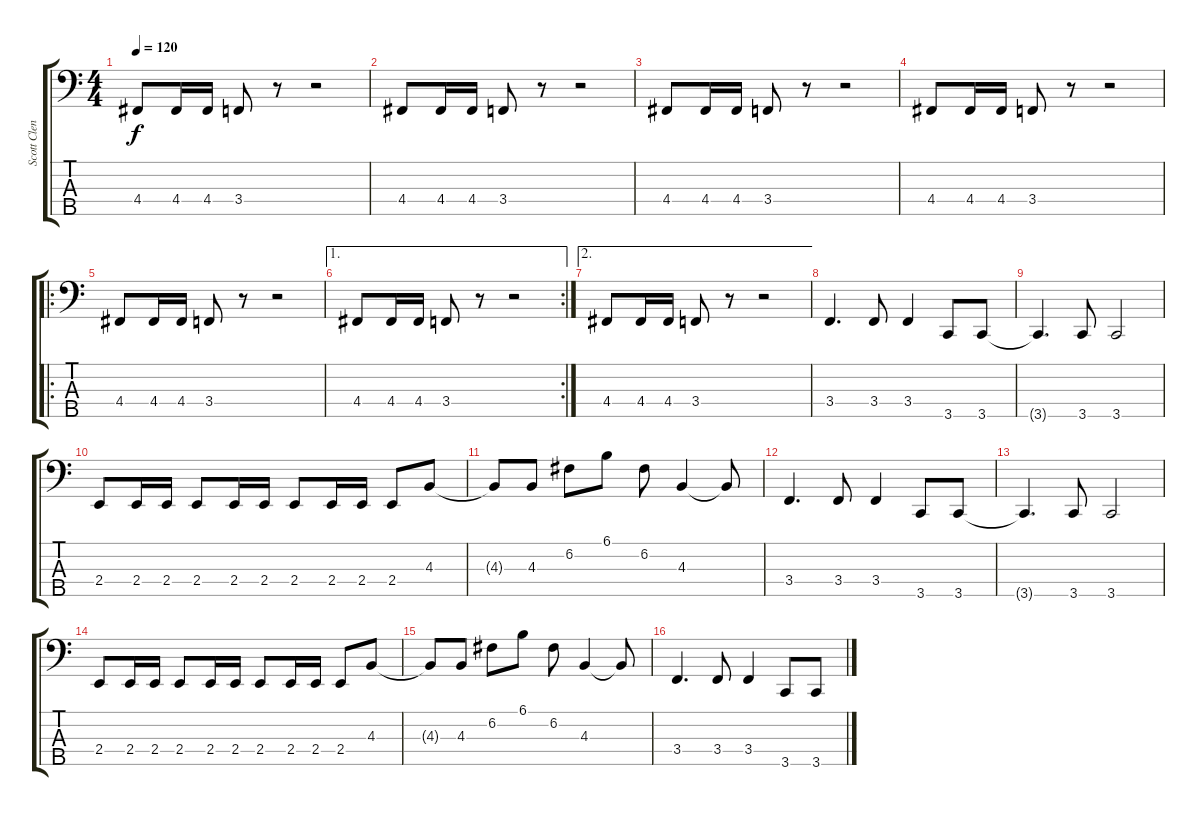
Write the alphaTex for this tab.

\track ("Scott Clendenin" "Scott Clen") {instrument electricbasspick}
\staff {score tabs}
\tuning (F2 C2 G1 D1 A0) {hide}
\ts (4 4)
\tempo 120
\clef f4
\ks c
4.4.8{dy f instrument electricbasspick} 4.4.16 4.4.16 3.4.8 r.8 r.2 |
4.4.8 4.4.16 4.4.16 3.4.8 r.8 r.2 |
4.4.8 4.4.16 4.4.16 3.4.8 r.8 r.2 |
4.4.8 4.4.16 4.4.16 3.4.8 r.8 r.2 |
\ro
4.4.8 4.4.16 4.4.16 3.4.8 r.8 r.2 |
\ae 1
\rc 2
4.4.8 4.4.16 4.4.16 3.4.8 r.8 r.2 |
\ae 2
4.4.8 4.4.16 4.4.16 3.4.8 r.8 r.2 |
3.4.4{d} 3.4.8 3.4.4 3.5.8 3.5.8 |
3.5{t}.4{d} 3.5.8 3.5.2 |
2.4.8 2.4.16 2.4.16 2.4.8 2.4.16 2.4.16 2.4.8 2.4.16 2.4.16 2.4.8 4.3.8 |
4.3{t}.8 4.3.8 6.2.8 6.1.8 6.2.8 4.3.4 4.3{t}.8 |
3.4.4{d} 3.4.8 3.4.4 3.5.8 3.5.8 |
3.5{t}.4{d} 3.5.8 3.5.2 |
2.4.8 2.4.16 2.4.16 2.4.8 2.4.16 2.4.16 2.4.8 2.4.16 2.4.16 2.4.8 4.3.8 |
4.3{t}.8 4.3.8 6.2.8 6.1.8 6.2.8 4.3.4 4.3{t}.8 |
3.4.4{d} 3.4.8 3.4.4 3.5.8 3.5.8
